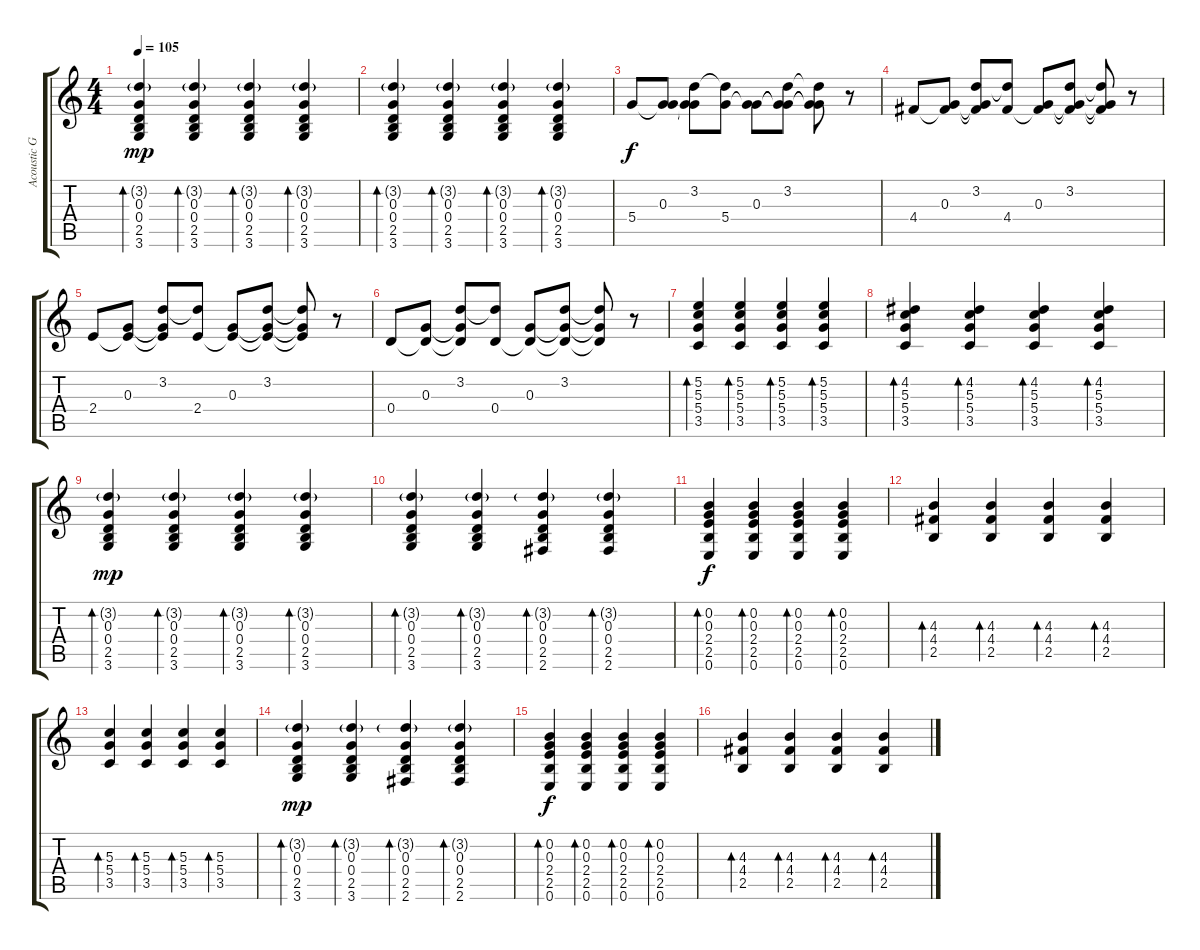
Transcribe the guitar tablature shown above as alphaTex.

\track ("Acoustic Guitar" "Acoustic G") {instrument acousticguitarnylon}
\staff {score tabs}
\tuning (E4 B3 G3 D3 A2 E2) {hide}
\ts (4 4)
\tempo 105
\clef g2
\ks c
(3.2{g} 0.3 0.4 2.5 3.6).4{bd 60 dy mp} (3.2{g} 0.3 0.4 2.5 3.6).4{bd 60} (3.2{g} 0.3 0.4 2.5 3.6).4{bd 60} (3.2{g} 0.3 0.4 2.5 3.6).4{bd 60} |
(3.2{g} 0.3 0.4 2.5 3.6).4{bd 60} (3.2{g} 0.3 0.4 2.5 3.6).4{bd 60} (3.2{g} 0.3 0.4 2.5 3.6).4{bd 60} (3.2{g} 0.3 0.4 2.5 3.6).4{bd 60} |
5.4.8{dy f} (0.3 5.4{t}).8 (3.2 0.3{t} 5.4{t}).8 (3.2{t} 5.4).8 (0.3 5.4{t}).8 (3.2 0.3{t} 5.4{t}).8 (3.2{t} 0.3{t} 5.4{t}).8 r.8 |
4.4.8 (0.3 4.4{t}).8 (3.2 0.3{t} 4.4{t}).8 (3.2{t} 4.4).8 (0.3 4.4{t}).8 (3.2 0.3{t} 4.4{t}).8 (3.2{t} 0.3{t} 4.4{t}).8 r.8 |
2.4.8 (0.3 2.4{t}).8 (3.2 0.3{t} 2.4{t}).8 (3.2{t} 2.4).8 (0.3 2.4{t}).8 (3.2 0.3{t} 2.4{t}).8 (3.2{t} 0.3{t} 2.4{t}).8 r.8 |
0.4.8 (0.3 0.4{t}).8 (3.2 0.3{t} 0.4{t}).8 (3.2{t} 0.4).8 (0.3 0.4{t}).8 (3.2 0.3{t} 0.4{t}).8 (3.2{t} 0.3{t} 0.4{t}).8 r.8 |
(5.2 5.3 5.4 3.5).4{bd 60} (5.2 5.3 5.4 3.5).4{bd 60} (5.2 5.3 5.4 3.5).4{bd 60} (5.2 5.3 5.4 3.5).4{bd 60} |
(4.2 5.3 5.4 3.5).4{bd 60} (4.2 5.3 5.4 3.5).4{bd 60} (4.2 5.3 5.4 3.5).4{bd 60} (4.2 5.3 5.4 3.5).4{bd 60} |
(3.2{g} 0.3 0.4 2.5 3.6).4{bd 60 dy mp} (3.2{g} 0.3 0.4 2.5 3.6).4{bd 60} (3.2{g} 0.3 0.4 2.5 3.6).4{bd 60} (3.2{g} 0.3 0.4 2.5 3.6).4{bd 60} |
(3.2{g} 0.3 0.4 2.5 3.6).4{bd 60} (3.2{g} 0.3 0.4 2.5 3.6).4{bd 60} (3.2{g} 0.3 0.4 2.5 2.6).4{bd 60} (3.2{g} 0.3 0.4 2.5 2.6).4{bd 60} |
(0.2 0.3 2.4 2.5 0.6).4{bd 60 dy f} (0.2 0.3 2.4 2.5 0.6).4{bd 60} (0.2 0.3 2.4 2.5 0.6).4{bd 60} (0.2 0.3 2.4 2.5 0.6).4{bd 60} |
(4.3 4.4 2.5).4{bd 60} (4.3 4.4 2.5).4{bd 60} (4.3 4.4 2.5).4{bd 60} (4.3 4.4 2.5).4{bd 60} |
(5.3 5.4 3.5).4{bd 60} (5.3 5.4 3.5).4{bd 60} (5.3 5.4 3.5).4{bd 60} (5.3 5.4 3.5).4{bd 60} |
(3.2{g} 0.3 0.4 2.5 3.6).4{bd 60 dy mp} (3.2{g} 0.3 0.4 2.5 3.6).4{bd 60} (3.2{g} 0.3 0.4 2.5 2.6).4{bd 60} (3.2{g} 0.3 0.4 2.5 2.6).4{bd 60} |
(0.2 0.3 2.4 2.5 0.6).4{bd 60 dy f} (0.2 0.3 2.4 2.5 0.6).4{bd 60} (0.2 0.3 2.4 2.5 0.6).4{bd 60} (0.2 0.3 2.4 2.5 0.6).4{bd 60} |
(4.3 4.4 2.5).4{bd 60} (4.3 4.4 2.5).4{bd 60} (4.3 4.4 2.5).4{bd 60} (4.3 4.4 2.5).4{bd 60}
